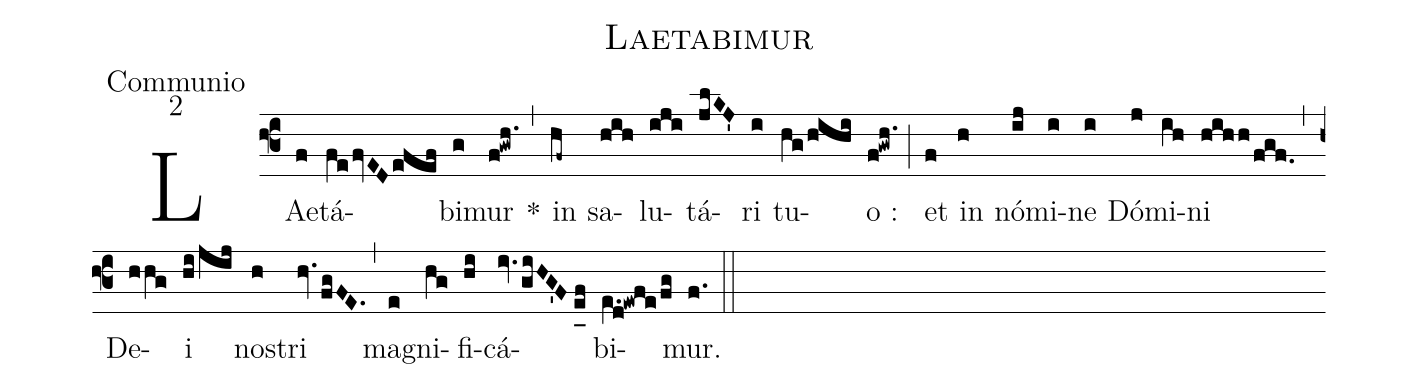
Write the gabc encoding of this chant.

name:Laetabimur;
office-part:Communio;
mode:2;
%%
(f3) LAe(f)tá(fefvEDefef)bi(g)mur(f!gwh.) *(,) in(hf~) sa(hih)lu(iji)tá(jlKJ')ri(i) tu(hg/hihi)o :(f!gwh.) (;) et(f) in(h) nó(ij)mi(i)ne(i) Dó(j)mi(ih)ni(hihh/fgf.) (,) De(hhg)i(hi/jij) no(h)stri(hv.fgFE.) (,) ma(e)gni(hg)fi(hi)cá(iv.giHG'F//e_[uh:l]f)bi(e.[ll:1]d!ewfe/fg)mur.(f.) (::)
